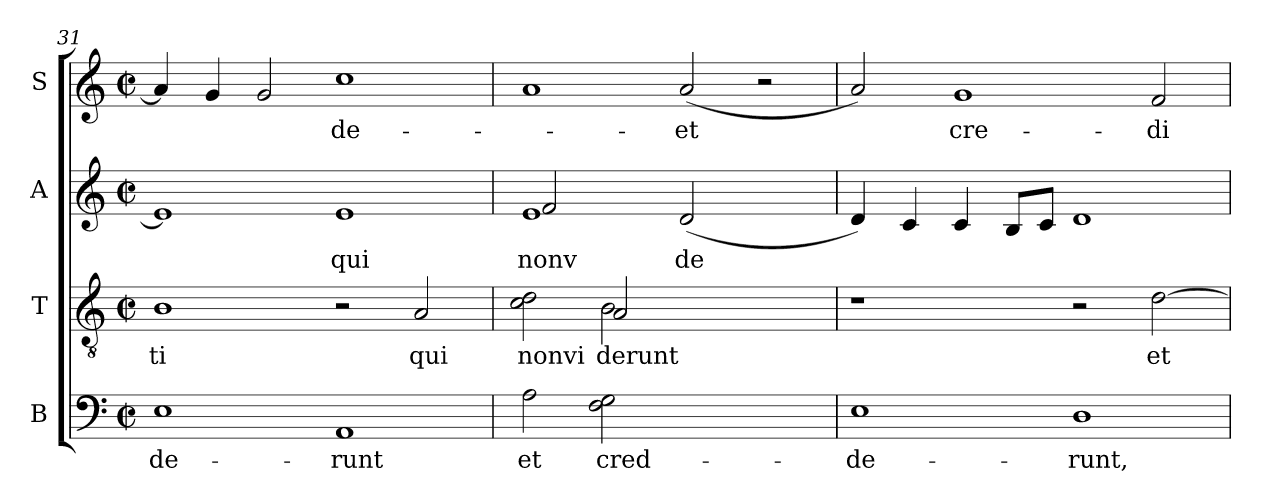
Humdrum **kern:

**kern	**text	**kern	**text	**kern	**text	**kern	**text
*part4	*part4	*part3	*part3	*part2	*part2	*part1	*part1
*staff4	*staff4	*staff3	*staff3	*staff2	*staff2	*staff1	*staff1
*I"B	*	*I"T	*	*I"A	*	*I"S	*
!!LO:PB:g=z
*clefF4	*	*clefGv2	*	*clefG2	*	*clefG2	*
*k[]	*	*k[]	*	*k[]	*	*k[]	*
*C:	*	*C:	*	*C:	*	*C:	*
*M2/2	*	*M2/2	*	*M2/2	*	*M2/2	*
*met(c|)	*	*met(c|)	*	*met(c|)	*	*met(c|)	*
=31	=31	=31	=31	=31	=31	=31	=31
!	!LO:LY:b:cj	!	!LO:LY:b:cj	!	!LO:LY:b:cj	!	!LO:LY:b:cj
1E	de-	1B	ti	1e]	.	4a/]	--
!	!	!	!	!	!	!	!LO:LY:b:cj
.	.	.	.	.	.	4g/	--
!	!	!	!	!	!	!	!LO:LY:b:cj
.	.	.	.	.	.	2g/	--
!	!LO:LY:b:cj	!	!	!	!LO:LY:b:cj	!	!LO:LY:b:cj
1AA	-runt	2r	.	1e	qui	1cc	-de-
!	!	!	!LO:LY:b:cj	!	!	!	!
.	.	2A/	qui	.	.	.	.
=32	=32	=32	=32	=32	=32	=32	=32
!	!LO:LY:b:cj	!	!LO:LY:b:cj	!	!LO:LY:b:cj	!	!
*	*	*^	*	*^	*	*	*
2A\	et	2d\ 2c\	2ryy	nonvi	1e	2f/	nonv	1a	.
!	!LO:LY:b:cj	!	!	!LO:LY:b:cj	!	!	!	!	!
2G\ 2F\	cred-	2B\	2A/	derunt	.	2ryy	.	.	.
!	!	!	!	!	!	!	!LO:LY:b:cj	!	!LO:LY:b:cj
1ryy	.	1ryy	1ryy	.	(<2d/	1ryy	de-	(<2a/	-et
.	.	.	.	.	2ryy	.	.	2r	.
*	*	*v	*v	*	*	*	*	*	*
*	*	*	*	*v	*v	*	*	*
=33	=33	=33	=33	=33	=33	=33	=33
!	!LO:LY:b:cj	!	!	!	!LO:LY:b:cj	!	!LO:LY:b:cj
1E	-de-	1r	.	4d/)	--	2a/)	.
!	!	!	!	!	!LO:LY:b:cj	!	!
.	.	.	.	4c/	--	.	.
!	!	!	!	!	!LO:LY:b:cj	!	!LO:LY:b:cj
.	.	.	.	4c/	--	1g	cre-
!	!	!	!	!	!LO:LY:b:cj	!	!
.	.	.	.	8B/L	--	.	.
!	!	!	!	!	!LO:LY:b:cj	!	!
.	.	.	.	8c/J	--	.	.
!	!LO:LY:b:cj	!	!	!	!LO:LY:b:cj	!	!
1D	-runt,	2r	.	1d	--	.	.
!	!	!	!LO:LY:b:cj	!	!	!	!LO:LY:b:cj
.	.	[>2d\	et	.	.	2f/	-di-
=	=	=	=	=	=	=	=
*-	*-	*-	*-	*-	*-	*-	*-
